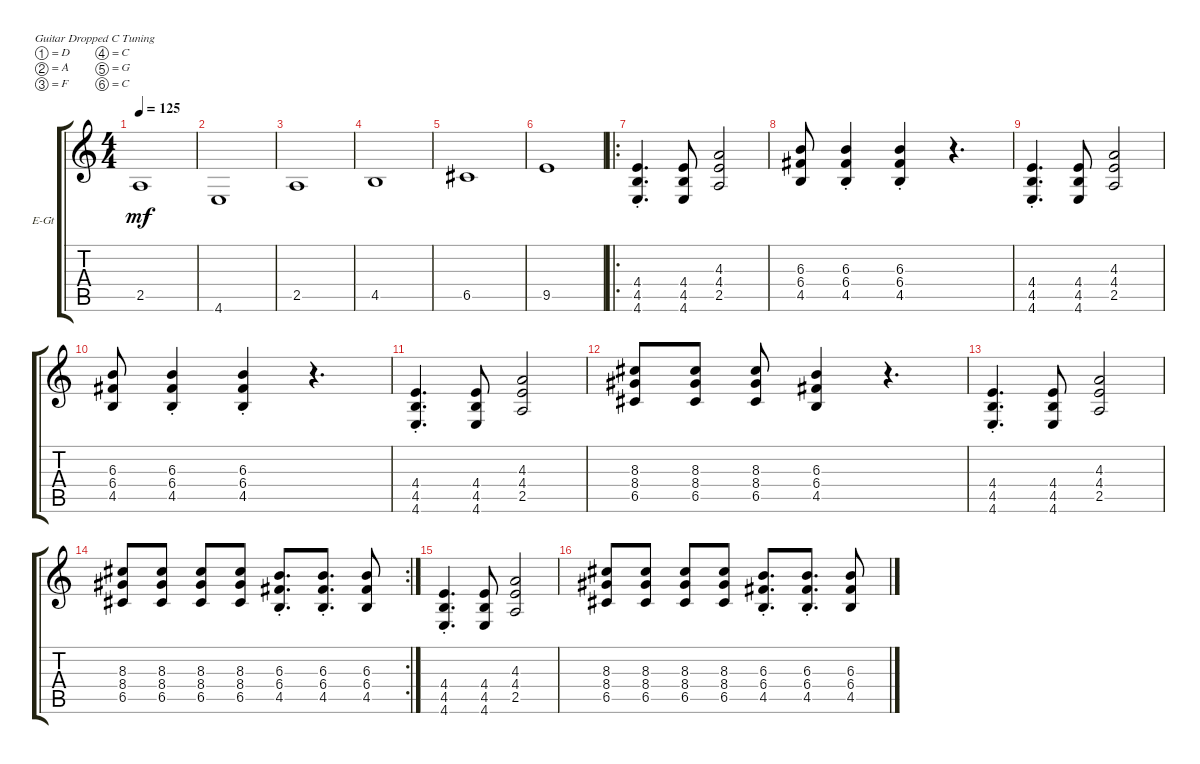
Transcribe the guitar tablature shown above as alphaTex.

\defaultSystemsLayout 4
\bracketExtendMode groupsimilarinstruments
\firstSystemTrackNameOrientation horizontal
\otherSystemsTrackNameOrientation horizontal
\track ("Original Riff" "E-Gt") {instrument overdrivenguitar}
\staff {score tabs}
\tuning (D4 A3 F3 C3 G2 C2)
\ts (4 4)
\tempo 125
\clef g2
\ks c
2.5.1{dy mf} |
4.6.1 |
2.5.1 |
4.5.1 |
6.5.1 |
9.5.1 |
\ro
(4.6{st} 4.5{st} 4.4{st}).4{d} (4.5 4.4 4.6).8 (2.5 4.4 4.3).2 |
(4.5 6.4 6.3).8 (4.5{st} 6.4{st} 6.3{st}).4 (4.5{st} 6.4{st} 6.3{st}).4 r.4{d} |
(4.6{st} 4.5{st} 4.4{st}).4{d} (4.5 4.4 4.6).8 (2.5 4.4 4.3).2 |
(4.5 6.4 6.3).8 (4.5{st} 6.4{st} 6.3{st}).4 (4.5{st} 6.4{st} 6.3{st}).4 r.4{d} |
(4.6{st} 4.5{st} 4.4{st}).4{d} (4.5 4.4 4.6).8 (2.5 4.4 4.3).2 |
(6.5 8.4 8.3).8 (6.5 8.4 8.3).8 (6.5 8.4 8.3).8 (4.5 6.4 6.3).4 r.4{d} |
(4.6{st} 4.5{st} 4.4{st}).4{d} (4.5 4.4 4.6).8 (2.5 4.4 4.3).2 |
\rc 2
(6.5 8.4 8.3).8 (6.5 8.4 8.3).8 (6.5 8.4 8.3).8 (6.5 8.4 8.3).8 (4.5{st} 6.4{st} 6.3{st}).8{d} (4.5{st} 6.4{st} 6.3{st}).8{d} (6.3 6.4 4.5).8 |
(4.6{st} 4.5{st} 4.4{st}).4{d} (4.5 4.4 4.6).8 (2.5 4.4 4.3).2 |
(6.5 8.4 8.3).8 (6.5 8.4 8.3).8 (6.5 8.4 8.3).8 (6.5 8.4 8.3).8 (4.5{st} 6.4{st} 6.3{st}).8{d} (4.5{st} 6.4{st} 6.3{st}).8{d} (6.3 6.4 4.5).8
